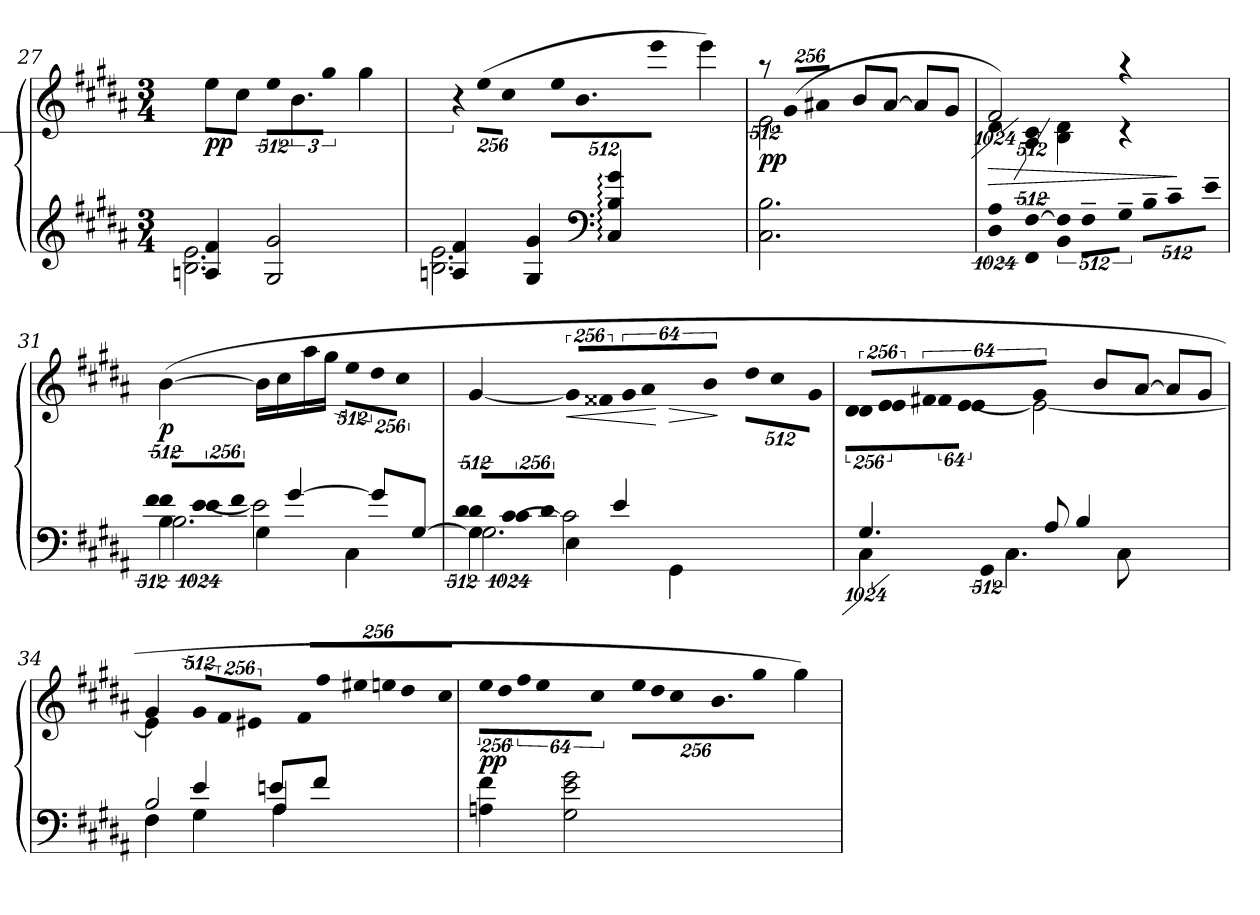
**kern	**kern	**dynam
*part1	*part1	*part1
*staff2	*staff1	*staff1/2
*clefG2	*clefG2	*
*k[f#c#g#d#a#]	*k[f#c#g#d#a#]	*
*g#:	*g#:	*
*M3/4	*M3/4	*
=27	=27	=27
*^	*	*
!	!	!	!LO:DY:b
4An/ 4f#/	2.B\ 2.e\	8ee\L	pp
.	.	8cc#\J	.
!	!	!LO:N:vis=8	!
2G#/ 2g#/	.	4096%341ee\L	.
.	.	12.b\	.
!	!	!LO:N:vis=16	!
.	.	4096%171gg#\Jk	.
.	.	4gg#\	.
!!LO:LB:g=z
=28	=28	=28	=28
!	!	!LO:N:vis=8	!
4An/ 4f#/	2.B\ 2.e\	4096%341r	.
!	!	!LO:N:vis=8	!
.	.	(>2048%171ee\L	.
!	!	!LO:N:vis=8	!
.	.	4096%341cc#\J	.
!	!	!LO:N:vis=8	!
4G#/ 4g#/	.	4096%341ee\L	.
.	.	12.b\	.
!	!	!LO:N:vis=16	!
.	.	4096%171eee\Jk	.
*clefF4	*	*	*
4C#/: 4B/: 4g#/:	.	4eee\)	.
*v	*v	*	*
=29	=29	=29
!	!LO:TX:b:i:t=cresc.	!
!	!LO:N:vis=8	!LO:DY:b
*	*^	*
2.C#\ 2.B\	4096%341raa	2.e\	pp
!	!LO:N:vis=8	!	!
.	(>2048%171g#/L	.	.
!	!LO:N:vis=8	!	!
.	4096%341a#X/J	.	.
.	8b/L	.	.
.	[>8a#/J	.	.
.	8a#/L]	.	.
.	8g#/J	.	.
=30	=30	=30	=30
!LO:N:vis=4	!	!LO:N:vis=4	!LO:HP:b
4096%683D#\ 4096%683A#\	2f#/)	4096%683d#\	>
!LO:N:vis=8	!	!LO:N:vis=8	!
4096%341FF#/ [4096%341F#/	.	4096%341A#\ 4096%341c#\	.
!LO:N:vis=8	!	!	!
4096%341BB\ 4096%341F#\]	.	4B\ 4d#\	.
!LO:N:vis=8	!	!	!
2048%171F#~>\L	.	.	.
!LO:N:vis=8	!	!	!
4096%341G#~>\J	.	.	.
!LO:N:vis=8	!	!	!
4096%341B~>\L	4raa	4rc	.
!LO:N:vis=8	!	!	!
2048%171c#~>\	.	.	.
!LO:N:vis=8	!	!	!
4096%341e~>\J	.	.	.
*	*v	*v	*
.	.	]
=31	=31	=31
*^	*	*
*	*^	*	*
*	*	*^	*	*
!LO:N:vis=8	!	!	!LO:N:vis=8	!	!LO:DY:b
4096%341f#/L	4B\	2.B\	4096%341f#\	(>[4b\	p
!LO:N:vis=8	!	!	!LO:N:vis=4	!	!
2048%171e/	.	.	[4096%683e\	.	.
!LO:N:vis=8	!	!	!	!	!
4096%341f#/J	.	.	.	.	.
[>4g#/	4G#\	.	2e\]	16b\LL]	.
.	.	.	.	16cc#\	.
.	.	.	.	16aa#\	.
.	.	.	.	16gg#\JJ	.
!	!	!	!	!LO:N:vis=8	!
8g#/L]	4C#\	.	.	4096%341ee\L	.
!	!	!	!	!LO:N:vis=8	!
.	.	.	.	2048%171dd#\	.
[>8G#/J	.	.	.	.	.
!	!	!	!	!LO:N:vis=8	!
.	.	.	.	4096%341cc#\J	.
!!LO:PB:g=z
=32	=32	=32	=32	=32	=32
!	!LO:N:vis=8	!LO:N:vis=8	!	!	!
4G#\]	4096%341d#/L	4096%341d#\	2.G#\	[4g#/	.
!	!LO:N:vis=8	!LO:N:vis=4	!	!	!
.	2048%171c#/	[4096%683c#\	.	.	.
!	!LO:N:vis=8	!	!	!	!
.	4096%341d#/J	.	.	.	.
!	!	!	!	!LO:N:vis=16	!LO:HP:b
4E\	4e/	2c#\]	.	4096%205g#/LL]	<
!	!	!	!	!LO:N:vis=16	!
.	.	.	.	4096%205f##X/	.
!	!	!	!	!LO:N:vis=16	!
.	.	.	.	1024%51g#/	.
!	!	!	!	!LO:N:vis=16	!
.	.	.	.	4096%205a#/	.
!	!	!	!	!LO:N:vis=16	!
.	.	.	.	4096%205b/JJ	[
!	!	!	!	!LO:N:vis=8	!LO:HP:b
4GG#\	4ryy	.	.	4096%341dd#\L	>
!	!	!	!	!LO:N:vis=8	!
.	.	.	.	2048%171cc#\	.
!	!	!	!	!LO:N:vis=8	!
.	.	.	.	4096%341g#\J	]
*v	*v	*v	*v	*	*
=33	=33	=33
*	*^	*
!LO:N:vis=4	!LO:N:vis=16	!LO:N:vis=16	!
*^	*	*	*
4096%683C#\	4.G#/	4096%205d#/LL	4096%205d#\LL	.
!	!	!LO:N:vis=16	!LO:N:vis=16	!
.	.	4096%205e/	4096%205e\	.
!	!	!LO:N:vis=16	!LO:N:vis=16	!
.	.	1024%51f#X/	1024%51f#\J	.
!	!	!LO:N:vis=16	!LO:N:vis=8	!
.	.	4096%205e/	[<2048%205e\J	.
!LO:N:vis=8	!	!	!	!
4096%341GG#\	.	.	.	.
!	!	!LO:N:vis=16	!	!
.	.	4096%205g#/JJ	.	.
4.C#\	.	8b/L	2e\_	.
.	8A#/	[>8a#/J	.	.
.	4B/	8a#/L]	.	.
8C#\	.	8g#/J	.	.
=34	=34	=34	=34	=34
*	*^	*	*	*
4F#\	2B/	4F#\	4g#/	4e\]	.
!	!	!	!LO:N:vis=8	!	!
4G#\	.	4e/	4096%341g#/L	4ryy	.
!	!	!	!LO:N:vis=8	!	!
.	.	.	2048%171f#/	.	.
!	!	!	!LO:N:vis=8	!	!
.	.	.	4096%341e#X/J	.	.
!	!	!	!LO:N:vis=16	!	!
4A#\	4A#/	8en/L	4096%171f#/LL	4ryy	.
!	!	!	!LO:N:vis=16	!	!
.	.	.	2048%85ff#/	.	.
!	!	!	!LO:N:vis=16	!	!
.	.	.	4096%171ee#X/	.	.
!	!	!	!LO:N:vis=16	!	!
.	.	8f#/J	4096%171een/	.	.
!	!	!	!LO:N:vis=16	!	!
.	.	.	2048%85dd#/	.	.
!	!	!	!LO:N:vis=16	!	!
.	.	.	4096%171cc#/JJ	.	.
*v	*v	*v	*	*	*
*	*v	*v	*
!!LO:LB:g=z
=35	=35	=35
!	!LO:N:vis=16	!LO:DY:b
4An\ 4f#\	4096%205ee\LL	pp
!	!LO:N:vis=16	!
.	4096%205dd#\	.
!	!LO:N:vis=16	!
.	1024%51ff#\	.
!	!LO:N:vis=16	!
.	4096%205ee\	.
!	!LO:N:vis=16	!
.	4096%205cc#\JJ	.
!	!LO:N:vis=16	!
2G#\ 2e\ 2g#\	4096%205ee\LL	.
!	!LO:N:vis=16	!
.	4096%205dd#\	.
!	!LO:N:vis=16	!
.	1024%51cc#\	.
!	!LO:N:vis=16.	!
.	1024%77b\	.
!	!LO:N:vis=32	!
.	2048%51gg#\JJk	.
.	4gg#\)	.
=	=	=
*-	*-	*-
